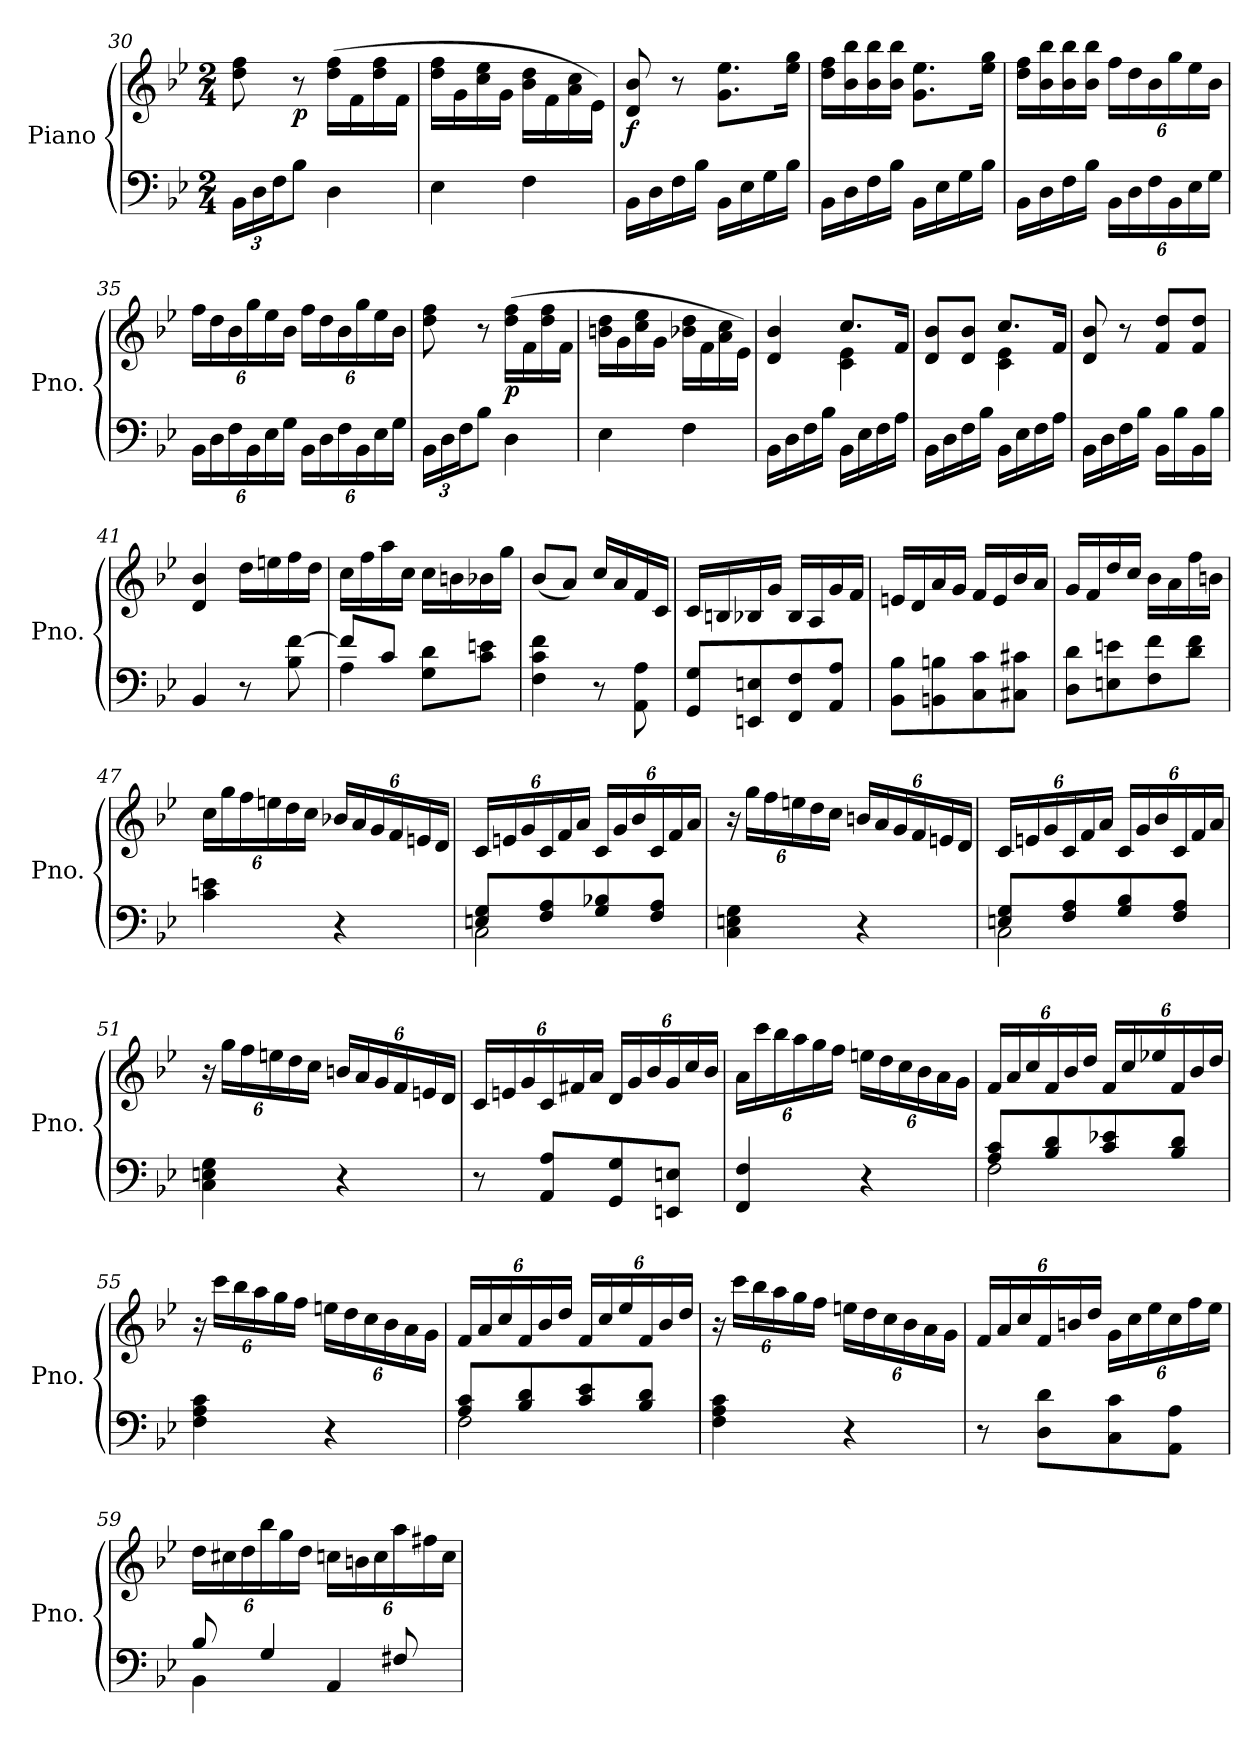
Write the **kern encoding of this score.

**kern	**kern	**dynam
*part1	*part1	*part1
*staff2	*staff1	*staff1/2
*I"Piano	*	*
*I'Pno.	*	*
*clefF4	*clefG2	*
*k[b-e-]	*k[b-e-]	*
*B-:	*B-:	*
*M2/4	*M2/4	*
*Xbrackettup	*	*
=30	=30	=30
24BB-\LL	8dd\ 8ff\	.
24D\	.	.
24F\J	.	.
!	!	!LO:DY:b
8B-\J	8r	p
4D\	(16dd\ 16ff\LL	.
.	16f\	.
.	16dd\ 16ff\	.
.	16f\JJ	.
=31	=31	=31
4E-\	16dd\ 16ff\LL	.
.	16g\	.
.	16cc\ 16ee-\	.
.	16g\JJ	.
4F\	16b-\ 16dd\LL	.
.	16f\	.
.	16a\ 16cc\	.
.	16e-\JJ)	.
!!LO:LB:g=z
=32	=32	=32
!	!	!LO:DY:b
16BB-\LL	8d/ 8b-/	f
16D\	.	.
16F\	8r	.
16B-\JJ	.	.
16BB-\LL	8.g\ 8.ee-\L	.
16E-\	.	.
16G\	.	.
16B-\JJ	16ee-\ 16gg\Jk	.
=33	=33	=33
16BB-\LL	16dd\ 16ff\LL	.
16D\	16b-\ 16bb-\	.
16F\	16b-\ 16bb-\	.
16B-\JJ	16b-\ 16bb-\JJ	.
16BB-\LL	8.g\ 8.ee-\L	.
16E-\	.	.
16G\	.	.
16B-\JJ	16ee-\ 16gg\Jk	.
=34	=34	=34
16BB-\LL	16dd\ 16ff\LL	.
16D\	16b-\ 16bb-\	.
16F\	16b-\ 16bb-\	.
16B-\JJ	16b-\ 16bb-\JJ	.
*	*Xbrackettup	*
24BB-\LL	24ff\LL	.
24D\	24dd\	.
24F\	24b-\	.
24BB-\	24gg\	.
24E-\	24ee-\	.
24G\JJ	24b-\JJ	.
=35	=35	=35
24BB-\LL	24ff\LL	.
24D\	24dd\	.
24F\	24b-\	.
24BB-\	24gg\	.
24E-\	24ee-\	.
24G\JJ	24b-\JJ	.
24BB-\LL	24ff\LL	.
24D\	24dd\	.
24F\	24b-\	.
24BB-\	24gg\	.
24E-\	24ee-\	.
24G\JJ	24b-\JJ	.
!!LO:LB:g=z
=36	=36	=36
24BB-\LL	8dd\ 8ff\	.
24D\	.	.
24F\J	.	.
8B-\J	8r	.
!	!	!LO:DY:b
4D\	(16dd\ 16ff\LL	p
.	16f\	.
.	16dd\ 16ff\	.
.	16f\JJ	.
=37	=37	=37
4E-\	16bn\ 16dd\LL	.
.	16g\	.
.	16cc\ 16ee-\	.
.	16g\JJ	.
4F\	16b-X\ 16dd\LL	.
.	16f\	.
.	16a\ 16cc\	.
.	16e-\JJ)	.
!!LO:PB:g=z
=38	=38	=38
*	*^	*
!	!	!	!LO:DY:b
!	!	!	!LO:DY:n=1:a
16BB-\LL	4d/ 4b-/	4ryy	fz sf
16D\	.	.	.
16F\	.	.	.
16B-\JJ	.	.	.
16BB-\LL	8.cc/L	4c\ 4e-\	.
16E-\	.	.	.
16F\	.	.	.
16A\JJ	16f/Jk	.	.
=39	=39	=39	=39
16BB-\LL	8d/ 8b-/L	4ryy	.
16D\	.	.	.
16F\	8d/ 8b-/J	.	.
16B-\JJ	.	.	.
!	!	!	!LO:DY:b
!	!	!	!LO:DY:n=1:a
16BB-\LL	8.cc/L	4c\ 4e-\	fz sf
16E-\	.	.	.
16F\	.	.	.
16A\JJ	16f/Jk	.	.
*	*v	*v	*
=40	=40	=40
16BB-\LL	8d/ 8b-/	.
16D\	.	.
16F\	8r	.
16B-\JJ	.	.
16BB-\LL	8f/ 8dd/L	.
16B-\	.	.
16BB-\	8f/ 8dd/J	.
16B-\JJ	.	.
=41	=41	=41
4BB-/	4d/ 4b-/	.
8r	16dd\LL	.
.	16een\	.
8B-\ [8f\	16ff\	.
.	16dd\JJ	.
=42	=42	=42
*^	*	*
8f/L]	4A\	16cc\LL	.
.	.	16ff\	.
8c/J	.	16aa\	.
.	.	16cc\JJ	.
8G\ 8d\L	4ryy	16cc\LL	.
.	.	16bn\	.
8c\ 8en\J	.	16b-X\	.
.	.	16gg\JJ	.
*v	*v	*	*
=43	=43	=43
4F\ 4c\ 4f\	(8b-/L	.
.	8a/J)	.
8r	16cc/LL	.
.	16a/	.
8AA\ 8A\	16f/	.
.	16c/JJ	.
!!LO:LB:g=z
=44	=44	=44
8GG/ 8G/L	16c/LL	.
.	16Bn/	.
8EEn/ 8En/	16B-X/	.
.	16g/JJ	.
8FF/ 8F/	16B-/LL	.
.	16A/	.
8AA/ 8A/J	16g/	.
.	16f/JJ	.
=45	=45	=45
8BB-\ 8B-\L	16en/LL	.
.	16d/	.
8BBn\ 8Bn\	16a/	.
.	16g/JJ	.
8C\ 8c\	16f/LL	.
.	16e/	.
8C#X\ 8c#X\J	16b-/	.
.	16a/JJ	.
=46	=46	=46
8D\ 8d\L	16g/LL	.
.	16f/	.
8En\ 8en\	16dd/	.
.	16cc/JJ	.
8F\ 8f\	16b-\LL	.
.	16a\	.
8d\ 8f\J	16ff\	.
.	16bn\JJ	.
=47	=47	=47
4c\ 4en\	24cc\LL	.
.	24gg\	.
.	24ff\	.
.	24een\	.
.	24dd\	.
.	24cc\JJ	.
4r	24b-X/LL	.
.	24a/	.
.	24g/	.
.	24f/	.
.	24en/	.
.	24d/JJ	.
!!LO:LB:g=z
=48	=48	=48
*^	*	*
8En/ 8G/L	2C\	24c/LL	.
.	.	24en/	.
.	.	24g/	.
8F/ 8A/	.	24c/	.
.	.	24f/	.
.	.	24a/JJ	.
8G/ 8B-X/	.	24c/LL	.
.	.	24g/	.
.	.	24b-/	.
8F/ 8A/J	.	24c/	.
.	.	24f/	.
.	.	24a/JJ	.
*v	*v	*	*
!!LO:LB:g=z
=49	=49	=49
4C\ 4En\ 4G\	24r	.
.	24gg\LL	.
.	24ff\	.
.	24een\	.
.	24dd\	.
.	24cc\JJ	.
4r	24bn/LL	.
.	24a/	.
.	24g/	.
.	24f/	.
.	24en/	.
.	24d/JJ	.
=50	=50	=50
*^	*	*
8En/ 8G/L	2C\	24c/LL	.
.	.	24en/	.
.	.	24g/	.
8F/ 8A/	.	24c/	.
.	.	24f/	.
.	.	24a/JJ	.
8G/ 8B-/	.	24c/LL	.
.	.	24g/	.
.	.	24b-/	.
8F/ 8A/J	.	24c/	.
.	.	24f/	.
.	.	24a/JJ	.
*v	*v	*	*
=51	=51	=51
4C\ 4En\ 4G\	24r	.
.	24gg\LL	.
.	24ff\	.
.	24een\	.
.	24dd\	.
.	24cc\JJ	.
4r	24bn/LL	.
.	24a/	.
.	24g/	.
.	24f/	.
.	24en/	.
.	24d/JJ	.
!!LO:LB:g=z
=52	=52	=52
8r	24c/LL	.
.	24en/	.
.	24g/	.
8AA/ 8A/L	24c/	.
.	24f#X/	.
.	24a/JJ	.
8GG/ 8G/	24d/LL	.
.	24g/	.
.	24b-/	.
8EEn/ 8En/J	24g/	.
.	24cc/	.
.	24b-/JJ	.
!!LO:LB:g=z
=53	=53	=53
4FF/ 4F/	24a\LL	.
.	24ccc\	.
.	24bb-\	.
.	24aa\	.
.	24gg\	.
.	24ff\JJ	.
4r	24een\LL	.
.	24dd\	.
.	24cc\	.
.	24b-\	.
.	24a\	.
.	24g\JJ	.
=54	=54	=54
*^	*	*
8A/ 8c/L	2F\	24f/LL	.
.	.	24a/	.
.	.	24cc/	.
8B-/ 8d/	.	24f/	.
.	.	24b-/	.
.	.	24dd/JJ	.
8c/ 8e-X/	.	24f/LL	.
.	.	24cc/	.
.	.	24ee-X/	.
8B-/ 8d/J	.	24f/	.
.	.	24b-/	.
.	.	24dd/JJ	.
*v	*v	*	*
=55	=55	=55
4F\ 4A\ 4c\	24r	.
.	24ccc\LL	.
.	24bb-\	.
.	24aa\	.
.	24gg\	.
.	24ff\JJ	.
4r	24een\LL	.
.	24dd\	.
.	24cc\	.
.	24b-\	.
.	24a\	.
.	24g\JJ	.
!!LO:PB:g=z
=56	=56	=56
*^	*	*
8A/ 8c/L	2F\	24f/LL	.
.	.	24a/	.
.	.	24cc/	.
8B-/ 8d/	.	24f/	.
.	.	24b-/	.
.	.	24dd/JJ	.
8c/ 8e-/	.	24f/LL	.
.	.	24cc/	.
.	.	24ee-/	.
8B-/ 8d/J	.	24f/	.
.	.	24b-/	.
.	.	24dd/JJ	.
*v	*v	*	*
!!LO:LB:g=z
=57	=57	=57
4F\ 4A\ 4c\	24r	.
.	24ccc\LL	.
.	24bb-\	.
.	24aa\	.
.	24gg\	.
.	24ff\JJ	.
4r	24een\LL	.
.	24dd\	.
.	24cc\	.
.	24b-\	.
.	24a\	.
.	24g\JJ	.
=58	=58	=58
8r	24f/LL	.
.	24a/	.
.	24cc/	.
8D\ 8d\L	24f/	.
.	24bn/	.
.	24dd/JJ	.
8C\ 8c\	24g\LL	.
.	24cc\	.
.	24ee-\	.
8AA\ 8A\J	24cc\	.
.	24ff\	.
.	24ee-\JJ	.
=59	=59	=59
*^	*	*
8B-/	4BB-\	24dd\LL	.
.	.	24cc#X\	.
.	.	24dd\	.
4G/	.	24bb-\	.
.	.	24gg\	.
.	.	24dd\JJ	.
.	4AA/	24ccn\LL	.
.	.	24bn\	.
.	.	24cc\	.
8F#X/	.	24aa\	.
.	.	24ff#X\	.
.	.	24cc\JJ	.
*v	*v	*	*
=	=	=
*-	*-	*-
